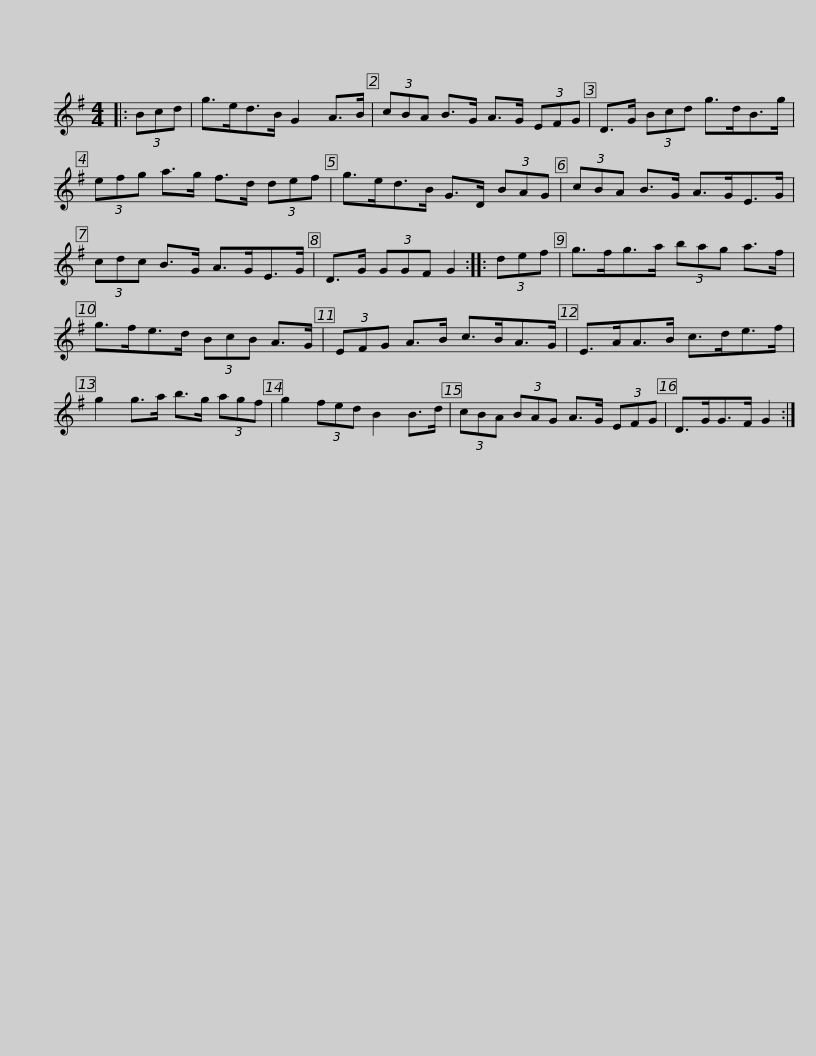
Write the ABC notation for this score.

X:1
L:1/8
M:4/4
I:linebreak $
K:G
V:1 treble
V:1
|: (3Bcd | g>ed>B G2 A>B | (3cBA B>G A>G (3EFG | D>G (3Bcd g>dB>g | (3efg a>g f>d (3def |$ %5
 g>ed>B G>D (3BAG | (3cBA B>G A>GE>G | (3cdc B>G A>GE>G | D>G (3GGF G2 :: (3def |$ %10
 g>fg>a (3bag a>f | g>fe>d (3BcB A>G | (3EFG A>B c>BA>G | E>AA>B c>de>f |$ g2 g>a b>g (3agf | %15
 g2 (3fed B2 B>d | (3cBA (3BAG A>G (3EFG | D>GG>F G2 :| %18
